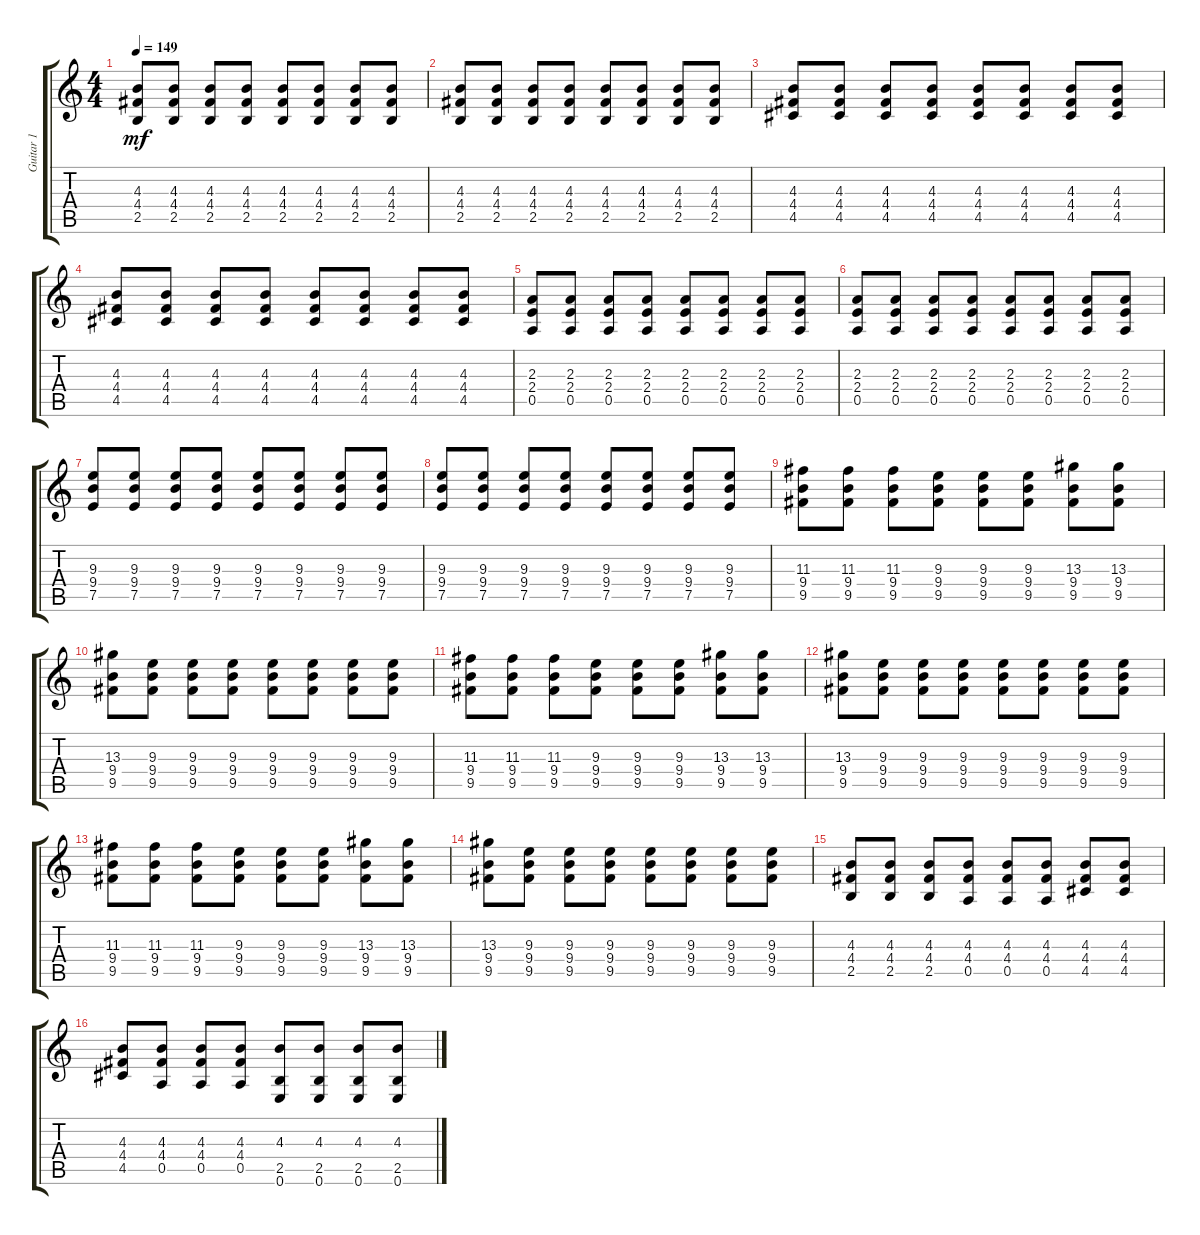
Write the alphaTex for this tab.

\track ("Guitar 1" "Guitar 1") {instrument distortionguitar}
\staff {score tabs}
\tuning (E4 B3 G3 D3 A2 E2) {hide}
\ts (4 4)
\tempo 149
\clef g2
\ks c
(4.3 4.4 2.5).8{dy mf} (4.3 4.4 2.5).8 (4.3 4.4 2.5).8 (4.3 4.4 2.5).8 (4.3 4.4 2.5).8 (4.3 4.4 2.5).8 (4.3 4.4 2.5).8 (4.3 4.4 2.5).8 |
(4.3 4.4 2.5).8 (4.3 4.4 2.5).8 (4.3 4.4 2.5).8 (4.3 4.4 2.5).8 (4.3 4.4 2.5).8 (4.3 4.4 2.5).8 (4.3 4.4 2.5).8 (4.3 4.4 2.5).8 |
(4.3 4.4 4.5).8 (4.3 4.4 4.5).8 (4.3 4.4 4.5).8 (4.3 4.4 4.5).8 (4.3 4.4 4.5).8 (4.3 4.4 4.5).8 (4.3 4.4 4.5).8 (4.3 4.4 4.5).8 |
(4.3 4.4 4.5).8 (4.3 4.4 4.5).8 (4.3 4.4 4.5).8 (4.3 4.4 4.5).8 (4.3 4.4 4.5).8 (4.3 4.4 4.5).8 (4.3 4.4 4.5).8 (4.3 4.4 4.5).8 |
(2.3 2.4 0.5).8 (2.3 2.4 0.5).8 (2.3 2.4 0.5).8 (2.3 2.4 0.5).8 (2.3 2.4 0.5).8 (2.3 2.4 0.5).8 (2.3 2.4 0.5).8 (2.3 2.4 0.5).8 |
(2.3 2.4 0.5).8 (2.3 2.4 0.5).8 (2.3 2.4 0.5).8 (2.3 2.4 0.5).8 (2.3 2.4 0.5).8 (2.3 2.4 0.5).8 (2.3 2.4 0.5).8 (2.3 2.4 0.5).8 |
(9.3 9.4 7.5).8 (9.3 9.4 7.5).8 (9.3 9.4 7.5).8 (9.3 9.4 7.5).8 (9.3 9.4 7.5).8 (9.3 9.4 7.5).8 (9.3 9.4 7.5).8 (9.3 9.4 7.5).8 |
(9.3 9.4 7.5).8 (9.3 9.4 7.5).8 (9.3 9.4 7.5).8 (9.3 9.4 7.5).8 (9.3 9.4 7.5).8 (9.3 9.4 7.5).8 (9.3 9.4 7.5).8 (9.3 9.4 7.5).8 |
(11.3 9.4 9.5).8 (11.3 9.4 9.5).8 (11.3 9.4 9.5).8 (9.3 9.4 9.5).8 (9.3 9.4 9.5).8 (9.3 9.4 9.5).8 (13.3 9.4 9.5).8 (13.3 9.4 9.5).8 |
(13.3 9.4 9.5).8 (9.3 9.4 9.5).8 (9.3 9.4 9.5).8 (9.3 9.4 9.5).8 (9.3 9.4 9.5).8 (9.3 9.4 9.5).8 (9.3 9.4 9.5).8 (9.3 9.4 9.5).8 |
(11.3 9.4 9.5).8 (11.3 9.4 9.5).8 (11.3 9.4 9.5).8 (9.3 9.4 9.5).8 (9.3 9.4 9.5).8 (9.3 9.4 9.5).8 (13.3 9.4 9.5).8 (13.3 9.4 9.5).8 |
(13.3 9.4 9.5).8 (9.3 9.4 9.5).8 (9.3 9.4 9.5).8 (9.3 9.4 9.5).8 (9.3 9.4 9.5).8 (9.3 9.4 9.5).8 (9.3 9.4 9.5).8 (9.3 9.4 9.5).8 |
(11.3 9.4 9.5).8 (11.3 9.4 9.5).8 (11.3 9.4 9.5).8 (9.3 9.4 9.5).8 (9.3 9.4 9.5).8 (9.3 9.4 9.5).8 (13.3 9.4 9.5).8 (13.3 9.4 9.5).8 |
(13.3 9.4 9.5).8 (9.3 9.4 9.5).8 (9.3 9.4 9.5).8 (9.3 9.4 9.5).8 (9.3 9.4 9.5).8 (9.3 9.4 9.5).8 (9.3 9.4 9.5).8 (9.3 9.4 9.5).8 |
(4.3 4.4 2.5).8 (4.3 4.4 2.5).8 (4.3 4.4 2.5).8 (4.3 4.4 0.5).8 (4.3 4.4 0.5).8 (4.3 4.4 0.5).8 (4.3 4.4 4.5).8 (4.3 4.4 4.5).8 |
(4.3 4.4 4.5).8 (4.3 4.4 0.5).8 (4.3 4.4 0.5).8 (4.3 4.4 0.5).8 (4.3 2.5 0.6).8 (4.3 2.5 0.6).8 (4.3 2.5 0.6).8 (4.3 2.5 0.6).8
